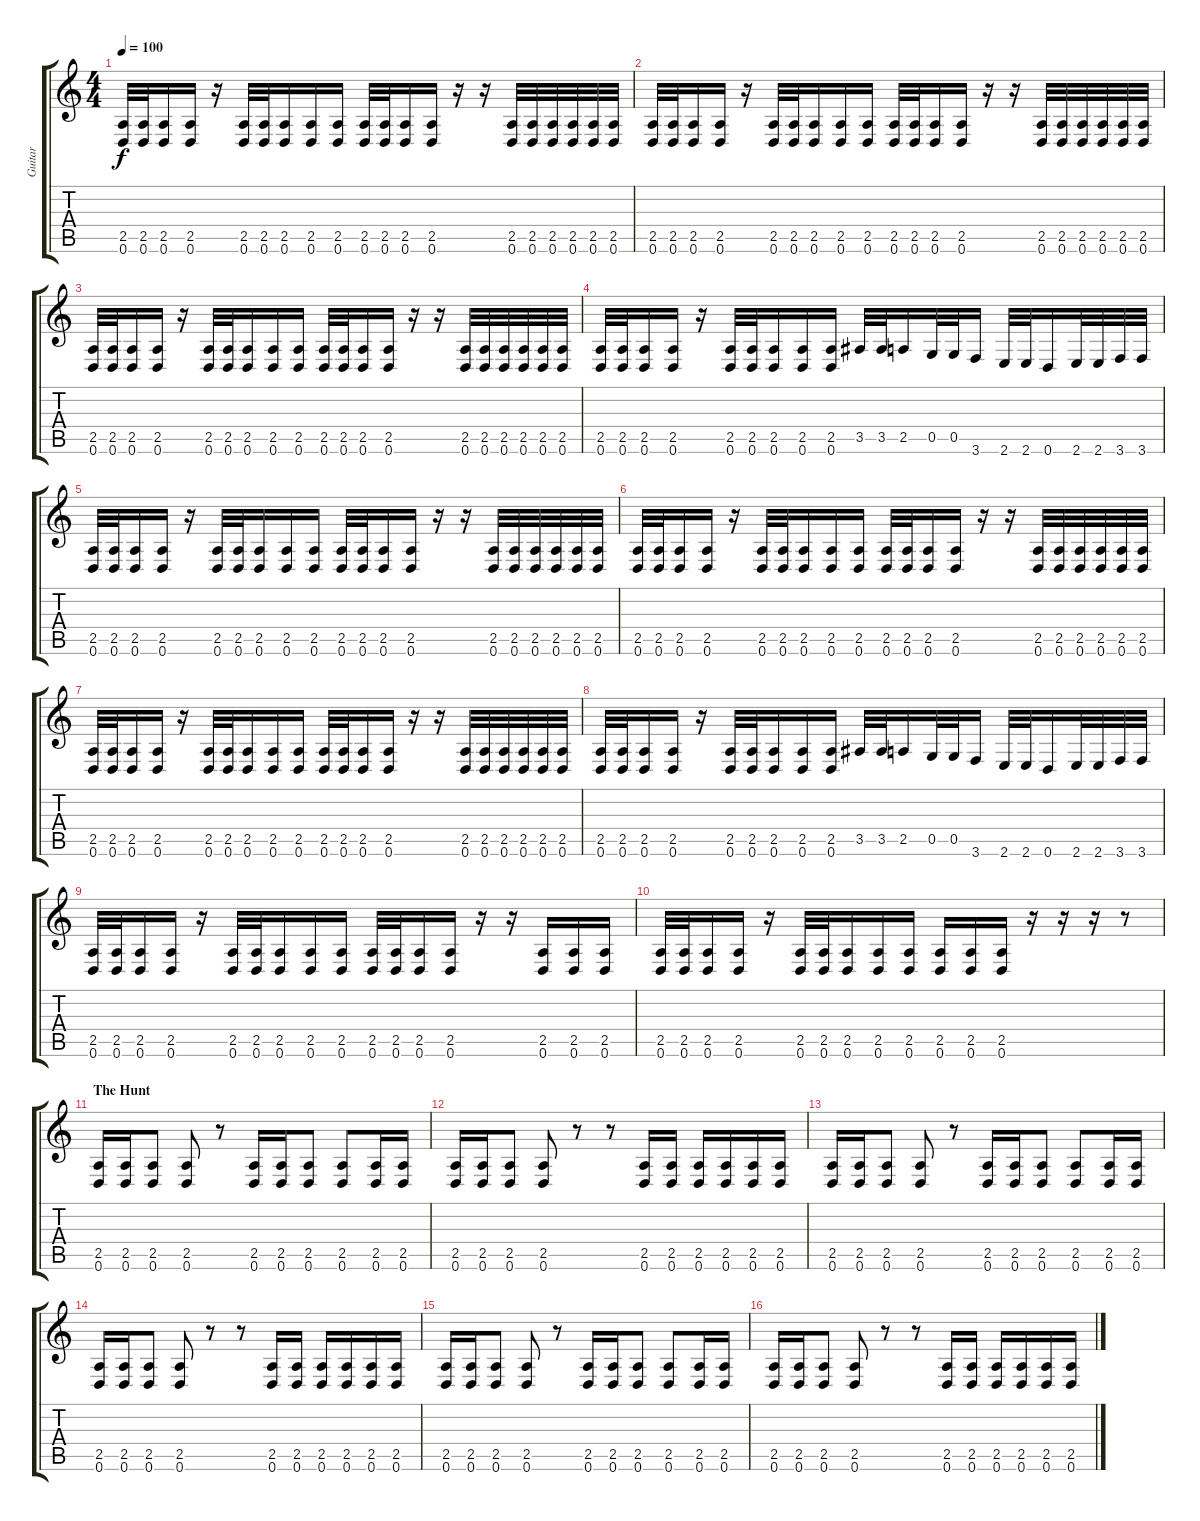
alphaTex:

\track ("Guitar" "Guitar") {instrument distortionguitar}
\staff {score tabs}
\tuning (D4 A3 F3 C3 G2 D2) {hide}
\ts (4 4)
\tempo 100
\clef g2
\ks c
(2.5 0.6).32{dy f} (2.5 0.6).32 (2.5 0.6).16 (2.5 0.6).16 r.16 (2.5 0.6).32 (2.5 0.6).32 (2.5 0.6).16 (2.5 0.6).16 (2.5 0.6).16 (2.5 0.6).32 (2.5 0.6).32 (2.5 0.6).16 (2.5 0.6).16 r.16 r.16 (2.5 0.6).32 (2.5 0.6).32 (2.5 0.6).32 (2.5 0.6).32 (2.5 0.6).32 (2.5 0.6).32 |
(2.5 0.6).32 (2.5 0.6).32 (2.5 0.6).16 (2.5 0.6).16 r.16 (2.5 0.6).32 (2.5 0.6).32 (2.5 0.6).16 (2.5 0.6).16 (2.5 0.6).16 (2.5 0.6).32 (2.5 0.6).32 (2.5 0.6).16 (2.5 0.6).16 r.16 r.16 (2.5 0.6).32 (2.5 0.6).32 (2.5 0.6).32 (2.5 0.6).32 (2.5 0.6).32 (2.5 0.6).32 |
(2.5 0.6).32 (2.5 0.6).32 (2.5 0.6).16 (2.5 0.6).16 r.16 (2.5 0.6).32 (2.5 0.6).32 (2.5 0.6).16 (2.5 0.6).16 (2.5 0.6).16 (2.5 0.6).32 (2.5 0.6).32 (2.5 0.6).16 (2.5 0.6).16 r.16 r.16 (2.5 0.6).32 (2.5 0.6).32 (2.5 0.6).32 (2.5 0.6).32 (2.5 0.6).32 (2.5 0.6).32 |
(2.5 0.6).32 (2.5 0.6).32 (2.5 0.6).16 (2.5 0.6).16 r.16 (2.5 0.6).32 (2.5 0.6).32 (2.5 0.6).16 (2.5 0.6).16 (2.5 0.6).16 3.5.32 3.5.32 2.5.16 0.5.32 0.5.32 3.6.16 2.6.32 2.6.32 0.6.16 2.6.32 2.6.32 3.6.32 3.6.32 |
(2.5 0.6).32 (2.5 0.6).32 (2.5 0.6).16 (2.5 0.6).16 r.16 (2.5 0.6).32 (2.5 0.6).32 (2.5 0.6).16 (2.5 0.6).16 (2.5 0.6).16 (2.5 0.6).32 (2.5 0.6).32 (2.5 0.6).16 (2.5 0.6).16 r.16 r.16 (2.5 0.6).32 (2.5 0.6).32 (2.5 0.6).32 (2.5 0.6).32 (2.5 0.6).32 (2.5 0.6).32 |
(2.5 0.6).32 (2.5 0.6).32 (2.5 0.6).16 (2.5 0.6).16 r.16 (2.5 0.6).32 (2.5 0.6).32 (2.5 0.6).16 (2.5 0.6).16 (2.5 0.6).16 (2.5 0.6).32 (2.5 0.6).32 (2.5 0.6).16 (2.5 0.6).16 r.16 r.16 (2.5 0.6).32 (2.5 0.6).32 (2.5 0.6).32 (2.5 0.6).32 (2.5 0.6).32 (2.5 0.6).32 |
(2.5 0.6).32 (2.5 0.6).32 (2.5 0.6).16 (2.5 0.6).16 r.16 (2.5 0.6).32 (2.5 0.6).32 (2.5 0.6).16 (2.5 0.6).16 (2.5 0.6).16 (2.5 0.6).32 (2.5 0.6).32 (2.5 0.6).16 (2.5 0.6).16 r.16 r.16 (2.5 0.6).32 (2.5 0.6).32 (2.5 0.6).32 (2.5 0.6).32 (2.5 0.6).32 (2.5 0.6).32 |
(2.5 0.6).32 (2.5 0.6).32 (2.5 0.6).16 (2.5 0.6).16 r.16 (2.5 0.6).32 (2.5 0.6).32 (2.5 0.6).16 (2.5 0.6).16 (2.5 0.6).16 3.5.32 3.5.32 2.5.16 0.5.32 0.5.32 3.6.16 2.6.32 2.6.32 0.6.16 2.6.32 2.6.32 3.6.32 3.6.32 |
(2.5 0.6).32 (2.5 0.6).32 (2.5 0.6).16 (2.5 0.6).16 r.16 (2.5 0.6).32 (2.5 0.6).32 (2.5 0.6).16 (2.5 0.6).16 (2.5 0.6).16 (2.5 0.6).32 (2.5 0.6).32 (2.5 0.6).16 (2.5 0.6).16 r.16 r.16 (2.5 0.6).16 (2.5 0.6).16 (2.5 0.6).16 |
(2.5 0.6).32 (2.5 0.6).32 (2.5 0.6).16 (2.5 0.6).16 r.16 (2.5 0.6).32 (2.5 0.6).32 (2.5 0.6).16 (2.5 0.6).16 (2.5 0.6).16 (2.5 0.6).16 (2.5 0.6).16 (2.5 0.6).16 r.16 r.16 r.16 r.8 |
\section ("" "The Hunt")
(2.5 0.6).16 (2.5 0.6).16 (2.5 0.6).8 (2.5 0.6).8 r.8 (2.5 0.6).16 (2.5 0.6).16 (2.5 0.6).8 (2.5 0.6).8 (2.5 0.6).16 (2.5 0.6).16 |
(2.5 0.6).16 (2.5 0.6).16 (2.5 0.6).8 (2.5 0.6).8 r.8 r.8 (2.5 0.6).16 (2.5 0.6).16 (2.5 0.6).16 (2.5 0.6).16 (2.5 0.6).16 (2.5 0.6).16 |
(2.5 0.6).16 (2.5 0.6).16 (2.5 0.6).8 (2.5 0.6).8 r.8 (2.5 0.6).16 (2.5 0.6).16 (2.5 0.6).8 (2.5 0.6).8 (2.5 0.6).16 (2.5 0.6).16 |
(2.5 0.6).16 (2.5 0.6).16 (2.5 0.6).8 (2.5 0.6).8 r.8 r.8 (2.5 0.6).16 (2.5 0.6).16 (2.5 0.6).16 (2.5 0.6).16 (2.5 0.6).16 (2.5 0.6).16 |
(2.5 0.6).16 (2.5 0.6).16 (2.5 0.6).8 (2.5 0.6).8 r.8 (2.5 0.6).16 (2.5 0.6).16 (2.5 0.6).8 (2.5 0.6).8 (2.5 0.6).16 (2.5 0.6).16 |
(2.5 0.6).16 (2.5 0.6).16 (2.5 0.6).8 (2.5 0.6).8 r.8 r.8 (2.5 0.6).16 (2.5 0.6).16 (2.5 0.6).16 (2.5 0.6).16 (2.5 0.6).16 (2.5 0.6).16
